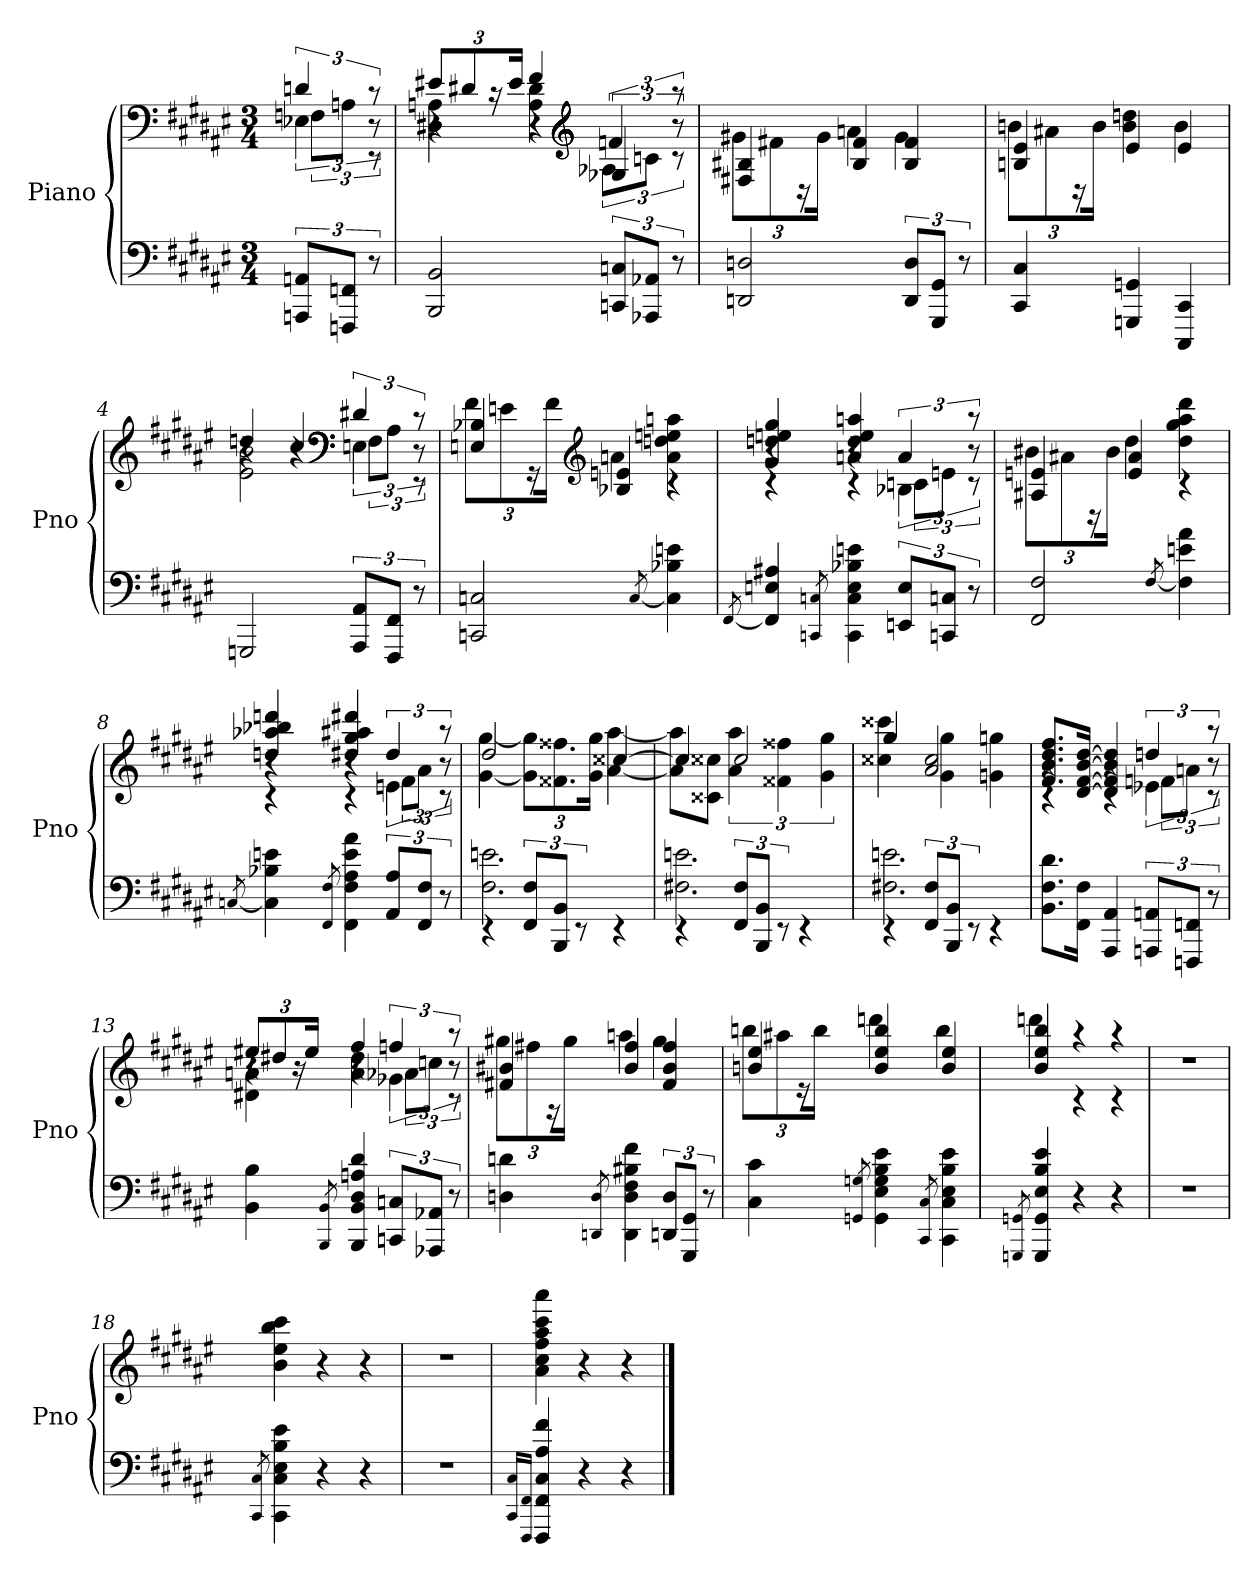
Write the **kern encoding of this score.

**kern	**kern
*part1	*part1
*staff2	*staff1
*I"Piano	*
*I'Pno	*
*clefF4	*clefF4
*k[f#c#g#d#a#e#]	*k[f#c#g#d#a#e#]
*F#:	*F#:
*M3/4	*M3/4
=	=
*	*^
*	*	*^
12AAAn 12AAnL	6E-X\	12FnL	6dn
12FFFn 12FFnJ	.	12AnJ	.
12r	12r	12rEE	12rc
=1	=1	=1	=1
2BBB 2BB	4r	4D#X 4An	12e#XL
.	.	.	12d#X
.	.	.	24r
.	.	.	24e#Jk
.	4r	4A 4d#	4f#
*	*clefG2	*	*
12CCn 12CnL	6G-X/	12A-XL	6fn
12AAA-X 12AA-XJ	.	12cnJ	.
12r	12r	12rc	12raa
*	*	*v	*v
=2	=2	=2
2DDn 2Dn	4F#X 4B#X	12g#XL
.	.	12f#X
.	.	24r
.	.	24g#Jk
.	4B# 4f#	4an
12DD 12DL	4B# 4f#	4g#
12GGG# 12GG#J	.	.
12r	.	.
=3	=3	=3
4CC# 4C#	4Bn 4e#	12bnL
.	.	12a#X
.	.	24r
.	.	24bJk
4GGGn 4GGn	4e#	4b 4ddn
4CCC# 4CC#	4e#	4b
=4	=4	=4
*	*	*^
2GGGn	4r	2e# 2b	4ddn
.	4r	.	4cc#
*	*clefF4	*	*
12AAA# 12AA#L	6En\	12F#L	6d#X
12FFF# 12FF#J	.	12A#J	.
12r	12r	12rEE	12rc
*	*	*v	*v
=5	=5	=5
2CCn 2Cn	4En 4B-X	12f#L
.	.	12en
.	.	24r
.	.	24f#Jk
*	*clefG2	*
.	4B-X 4en	4an
[8qC/	.	.
4C] 4B-X 4en	4rc	4a 4ddn 4een 4aan
*	*v	*v
=6	=6
[8qFF#/	.
*	*^
*	*	*^
4FF#] 4En 4A#X	4r	4rc	4g# 4ddn 4een 4gg#
8qCCn/ 8qCn/	.	.	.
4CC] 4C] 4E 4B-X 4en	4r	4rc	4an 4dd 4ee 4aan
12EEn 12EL	6B-X\	12cnL	6a
12CCn 12CnJ	.	12enJ	.
12r	12r	12rc	12raa
*	*	*v	*v
=7	=7	=7
2FF# 2F#	4A#X 4en	12b#XL
.	.	12a#X
.	.	24r
.	.	24b#Jk
.	4e 4a#	4dd#
[8qF#/	.	.
4F#] 4en 4a#	4rc	4dd# 4gg# 4aa# 4ddd#
*	*v	*v
=8	=8
[8qCn/	.
*	*^
*	*	*^
4C] 4B-X 4en	4r	4rc	4ddn 4aa-X 4bb-X 4dddn
8qFF#/ 8qF#/	.	.	.
4FF#] 4F#] 4A# 4e 4a#	4r	4rc	4dd#X 4gg# 4aa#X 4ddd#X
12AA# 12A#L	6en\	12f#L	6dd#
12FF# 12F#J	.	12a#J	.
12r	12r	12rc	12raa
*	*	*v	*v
=9	=9	=9
*^	*	*
4rEE	2.F# 2.en	2dd#	[4g# [4gg#
12FF# 12F#L	.	.	12g#] 12gg#]L
12BBB 12BBJ	.	.	12.f##X 12.ff##X
12rEE	.	.	.
.	.	.	24g# 24gg#Jk
4rEE	.	[4cc##X	[4a# [4aa#
=10	=10	=10	=10
4rEE	2.F#X 2.en	4cc##]	8a#] 8aa#]L
.	.	.	8c##X 8cc##XJ
12FF# 12F#L	.	2cc##	6a# 6aa#
12BBB 12BBJ	.	.	.
12rEE	.	.	6f##X 6ff##X
4rEE	.	.	.
.	.	.	6g# 6gg#
=11	=11	=11	=11
4rEE	2.F#X 2.en	4gg#	4cc##X 4ccc##X
12FF# 12F#L	.	2a# 2cc##	4g# 4gg#
12BBB 12BBJ	.	.	.
12rEE	.	.	.
4rEE	.	.	4gn 4ggn
*v	*v	*	*
=12	=12	=12
*	*	*^
8.BB 8.F# 8.d#L	4r	4rc	8.f# 8.b 8.dd# 8.ff#L
16FF# 16F#Jk	.	.	[16d# [16f# [16b [16dd#Jk
4AAA# 4AA#	4r	4rc	4d#] 4f#] 4b] 4dd#]
12AAAn 12AAnL	6e-X\	12fnL	6ddn
12FFFn 12FFnJ	.	12anJ	.
12r	12r	12rc	12raa
=13	=13	=13	=13
4BB 4B	4r	4d#X 4an	12ee#XL
.	.	.	12dd#X
.	.	.	24r
.	.	.	24ee#Jk
8qBBB/ 8qBB/	.	.	.
4BBB] 4BB] 4D# 4An 4d#	4r	4a 4dd#	4ff#
12CCn 12CnL	6g-X\	12a-XL	6ffn
12AAA-X 12AA-XJ	.	12ccnJ	.
12r	12r	12rc	12raa
*	*	*v	*v
=14	=14	=14
4Dn 4dn	4f#X 4b#X	12gg#XL
.	.	12ff#X
.	.	24r
.	.	24gg#Jk
8qDDn/ 8qD/	.	.
4DD] 4D] 4F# 4B#X 4f#	4b# 4ff#	4aan
12DDn 12DL	4f# 4b# 4ff#	4gg#
12GGG# 12GG#J	.	.
12r	.	.
=15	=15	=15
4C# 4c#	4bn 4ee#	12bbnL
.	.	12aa#X
.	.	24r
.	.	24bbJk
8qGGn/ 8qGn/	.	.
4GG] 4E# 4G] 4B 4e#	4b 4ee# 4bb	4dddn
8qCC#/ 8qC#/	.	.
4CC#] 4C#] 4E# 4B 4e#	4b 4ee#	4bb
=16	=16	=16
8qGGGn/ 8qGGn/	.	.
4GGG] 4GG] 4E# 4B 4e#	4b 4ee# 4bb	4dddn
4r	4rc	4raa
4r	4rc	4raa
*	*v	*v
=17	=17
2.r	2.r
=18	=18
8qCC#/ 8qC#/	.
4CC#] 4C#] 4E# 4B 4e#	4b 4ee# 4bb 4ccc#
4r	4r
4r	4r
=19	=19
2.r	2.r
=20	=20
16qqCC#/ 16qqC#/LL	.
16qqFFF#/ 16qqFF#/JJ	.
4FFF#] 4FF#] 4C# 4A# 4f#	4a# 4cc# 4ff# 4aa# 4ccc# 4aaa#
4r	4r
4r	4r
==	==
*-	*-
